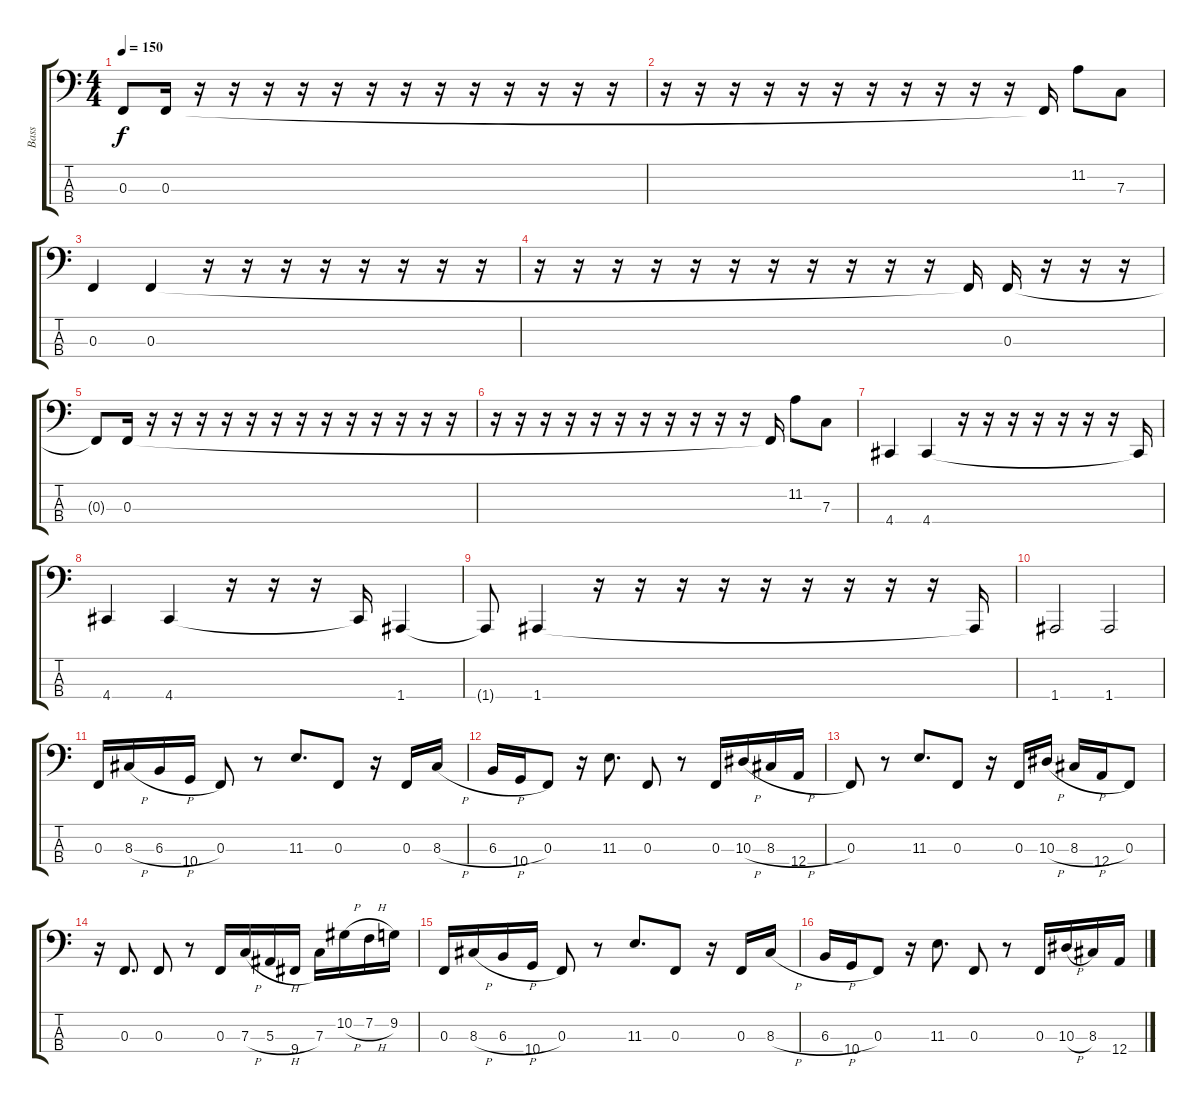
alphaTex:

\track ("Bass" "Bass") {instrument electricbasspick}
\staff {score tabs}
\tuning (D2 Bb1 F1 A0) {hide}
\ts (4 4)
\tempo 150
\clef f4
\ks c
0.3{t}.8{dy f} 0.3.16 r.16 r.16 r.16 r.16 r.16 r.16 r.16 r.16 r.16 r.16 r.16 r.16 r.16 |
r.16 r.16 r.16 r.16 r.16 r.16 r.16 r.16 r.16 r.16 r.16 0.3{t}.16 11.2.8 7.3.8 |
0.3.4 0.3.4 r.16 r.16 r.16 r.16 r.16 r.16 r.16 r.16 |
r.16 r.16 r.16 r.16 r.16 r.16 r.16 r.16 r.16 r.16 r.16 0.3{t}.16 0.3.16 r.16 r.16 r.16 |
0.3{t}.8 0.3.16 r.16 r.16 r.16 r.16 r.16 r.16 r.16 r.16 r.16 r.16 r.16 r.16 r.16 |
r.16 r.16 r.16 r.16 r.16 r.16 r.16 r.16 r.16 r.16 r.16 0.3{t}.16 11.2.8 7.3.8 |
4.4.4 4.4.4 r.16 r.16 r.16 r.16 r.16 r.16 r.16 4.4{t}.16 |
4.4.4 4.4.4 r.16 r.16 r.16 4.4{t}.16 1.4.4 |
1.4{t}.8 1.4.4 r.16 r.16 r.16 r.16 r.16 r.16 r.16 r.16 r.16 1.4{t}.16 |
1.4.2 1.4.2 |
0.3.16 8.3{h}.16 6.3{h}.16 10.4.16 0.3.8 r.8 11.3.8{d} 0.3.8 r.16 0.3.16 8.3{h}.16 |
6.3{h}.16 10.4.16 0.3.8 r.16 11.3.8{d} 0.3.8 r.8 0.3.16 10.3{h}.16 8.3{h}.16 12.4.16 |
0.3.8 r.8 11.3.8{d} 0.3.8 r.16 0.3.16 10.3{h}.16 8.3{h}.16 12.4.16 0.3.8 |
r.16 0.3.8{d} 0.3.8 r.8 0.3.16 7.3{h}.16 5.3{h}.16 9.4.16 7.3.16 10.2{h}.16 7.2{h}.16 9.2.16 |
0.3.16 8.3{h}.16 6.3{h}.16 10.4.16 0.3.8 r.8 11.3.8{d} 0.3.8 r.16 0.3.16 8.3{h}.16 |
6.3{h}.16 10.4.16 0.3.8 r.16 11.3.8{d} 0.3.8 r.8 0.3.16 10.3{h}.16 8.3{h}.16 12.4.16
